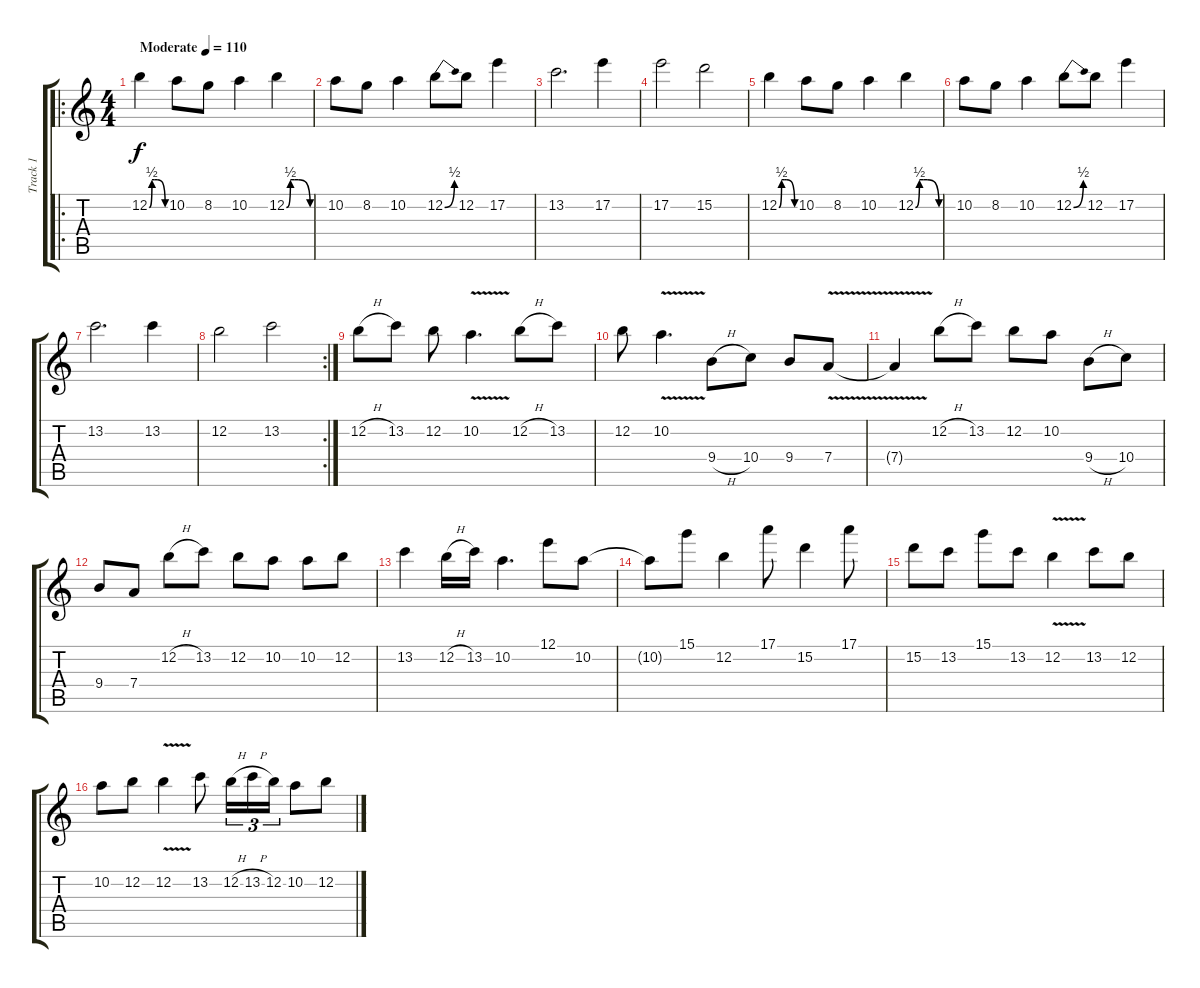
\track ("Track 1" "Track 1") {instrument distortionguitar}
\staff {score tabs}
\tuning (E4 B3 G3 D3 A2 E2) {hide}
\ro
\ts (4 4)
\tempo (110 "Moderate")
\clef g2
\ks c
12.2{be (custom 0 0 10 2 20 2 30 2 60 0)}.4{dy f instrument distortionguitar} 10.2.8 8.2.8 10.2.4 12.2{be (custom 0 0 10 2 20 2 30 2 60 0)}.4 |
10.2.8 8.2.8 10.2.4 12.2{be (bend 0 0 60 2)}.8 12.2.8 17.2.4 |
13.2.2{d} 17.2.4 |
17.2.2 15.2.2 |
12.2{be (custom 0 0 10 2 20 2 30 2 60 0)}.4 10.2.8 8.2.8 10.2.4 12.2{be (custom 0 0 10 2 20 2 30 2 60 0)}.4 |
10.2.8 8.2.8 10.2.4 12.2{be (bend 0 0 60 2)}.8 12.2.8 17.2.4 |
13.2.2{d} 13.2.4 |
\rc 2
12.2.2 13.2.2 |
12.2{h}.8{volume 16} 13.2.8 12.2.8 10.2{v}.4{d} 12.2{h}.8 13.2.8 |
12.2.8 10.2{v}.4{d} 9.4{h}.8 10.4.8 9.4.8 7.4{v}.8 |
7.4{t}.4 12.2{h}.8 13.2.8 12.2.8 10.2.8 9.4{h}.8 10.4.8 |
9.4.8 7.4.8 12.2{h}.8 13.2.8 12.2.8 10.2.8 10.2.8 12.2.8 |
13.2.4 12.2{h}.16 13.2.16 10.2.4{d} 12.1.8 10.2.8 |
10.2{t}.8 15.1.8 12.2.4 17.1.8 15.2.4 17.1.8 |
15.2.8 13.2.8 15.1.8 13.2.8 12.2{v}.4 13.2.8 12.2.8 |
10.2.8 12.2.8 12.2{v}.4 13.2.8 12.2{h}.16{tu (3 2)} 13.2{h}.16{tu (3 2)} 12.2.16{tu (3 2)} 10.2.8 12.2.8
